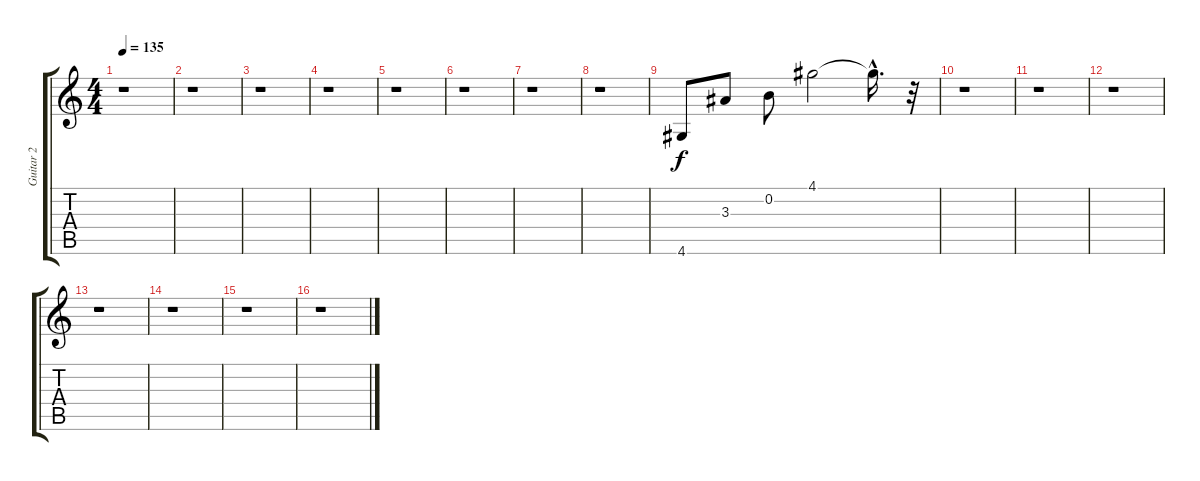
\track ("Guitar 2" "Guitar 2") {instrument distortionguitar}
\staff {score tabs}
\tuning (E4 B3 G3 D3 A2 E2) {hide}
\ts (4 4)
\tempo 135
\clef g2
\ks c
r.1{dy f} |
r.1 |
r.1 |
r.1 |
r.1 |
r.1 |
r.1 |
r.1 |
4.6.8 3.3.8 0.2.8 4.1.2 4.1{hac t}.16{d} r.32 |
r.1 |
r.1 |
r.1 |
r.1 |
r.1 |
r.1 |
r.1
